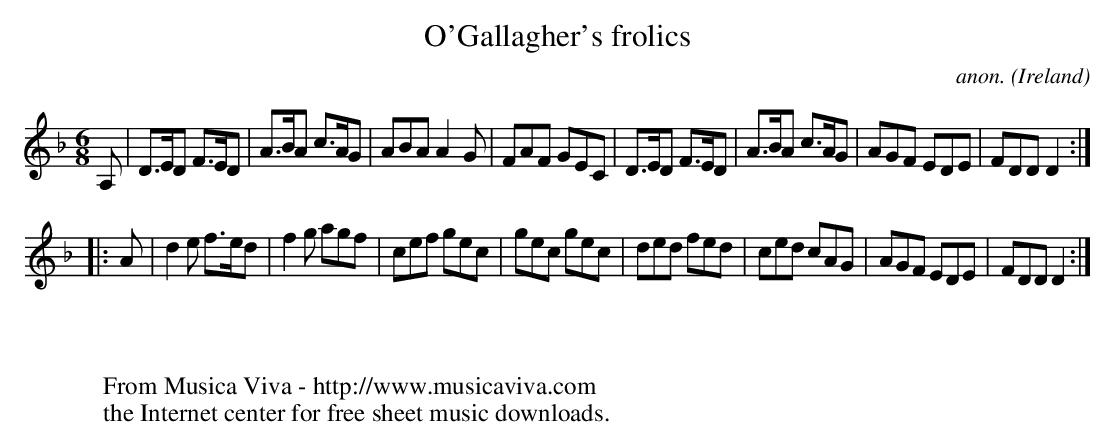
X:1
T:O'Gallagher's frolics
C:anon.
O:Ireland
M:6/8
L:1/8
K:Dm
A,|D>ED F>ED|A>BA c>AG|ABA A2G|FAF GEC|D>ED F>ED|A>BA c>AG|AGF EDE|FDDD2:|
|:A|d2e f>ed|f2g agf|cef gec|gec gec|ded fed|ced cAG|AGF EDE|FDD D2:|
W:
W:
W: From Musica Viva - http://www.musicaviva.com
W: the Internet center for free sheet music downloads.
